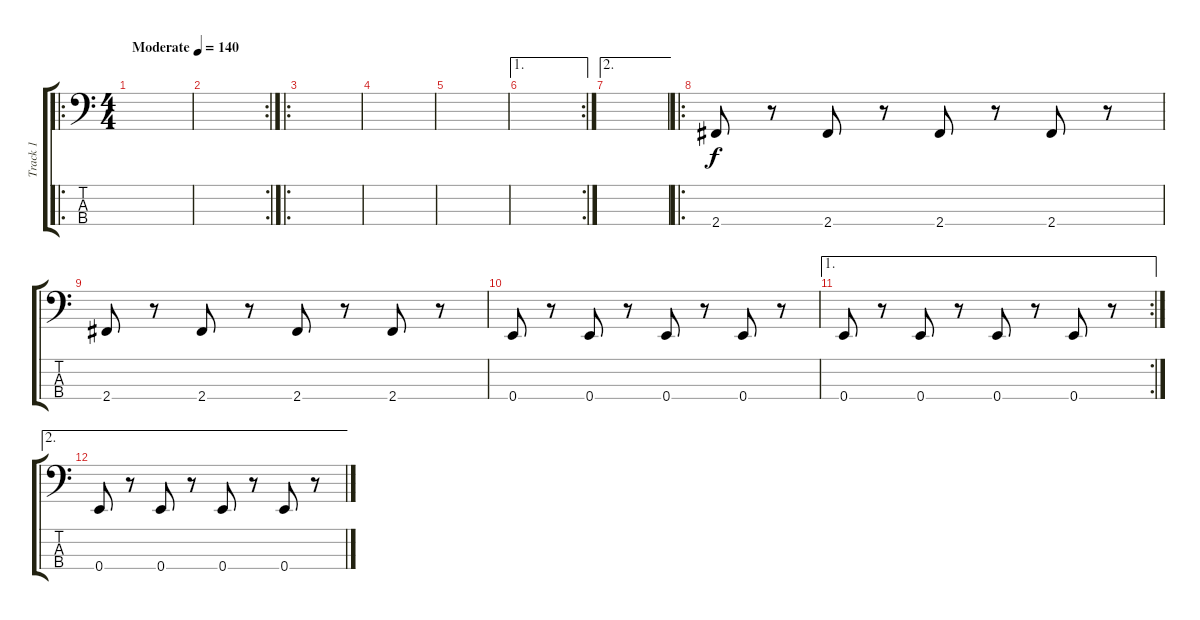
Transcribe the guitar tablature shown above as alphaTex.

\track ("Track 1" "Track 1") {instrument electricbassfinger}
\staff {score tabs}
\tuning (G2 D2 A1 E1) {hide}
\ro
\ts (4 4)
\tempo (140 "Moderate")
\clef f4
\ks c
|
\rc 2
|
\ro
|
|
|
\ae 1
\rc 2
|
\ae 2
|
\ro
2.4.8 r.8 2.4.8 r.8 2.4.8 r.8 2.4.8 r.8 |
2.4.8 r.8 2.4.8 r.8 2.4.8 r.8 2.4.8 r.8 |
0.4.8 r.8 0.4.8 r.8 0.4.8 r.8 0.4.8 r.8 |
\ae 1
\rc 2
0.4.8 r.8 0.4.8 r.8 0.4.8 r.8 0.4.8 r.8 |
\ae 2
0.4.8 r.8 0.4.8 r.8 0.4.8 r.8 0.4.8 r.8
